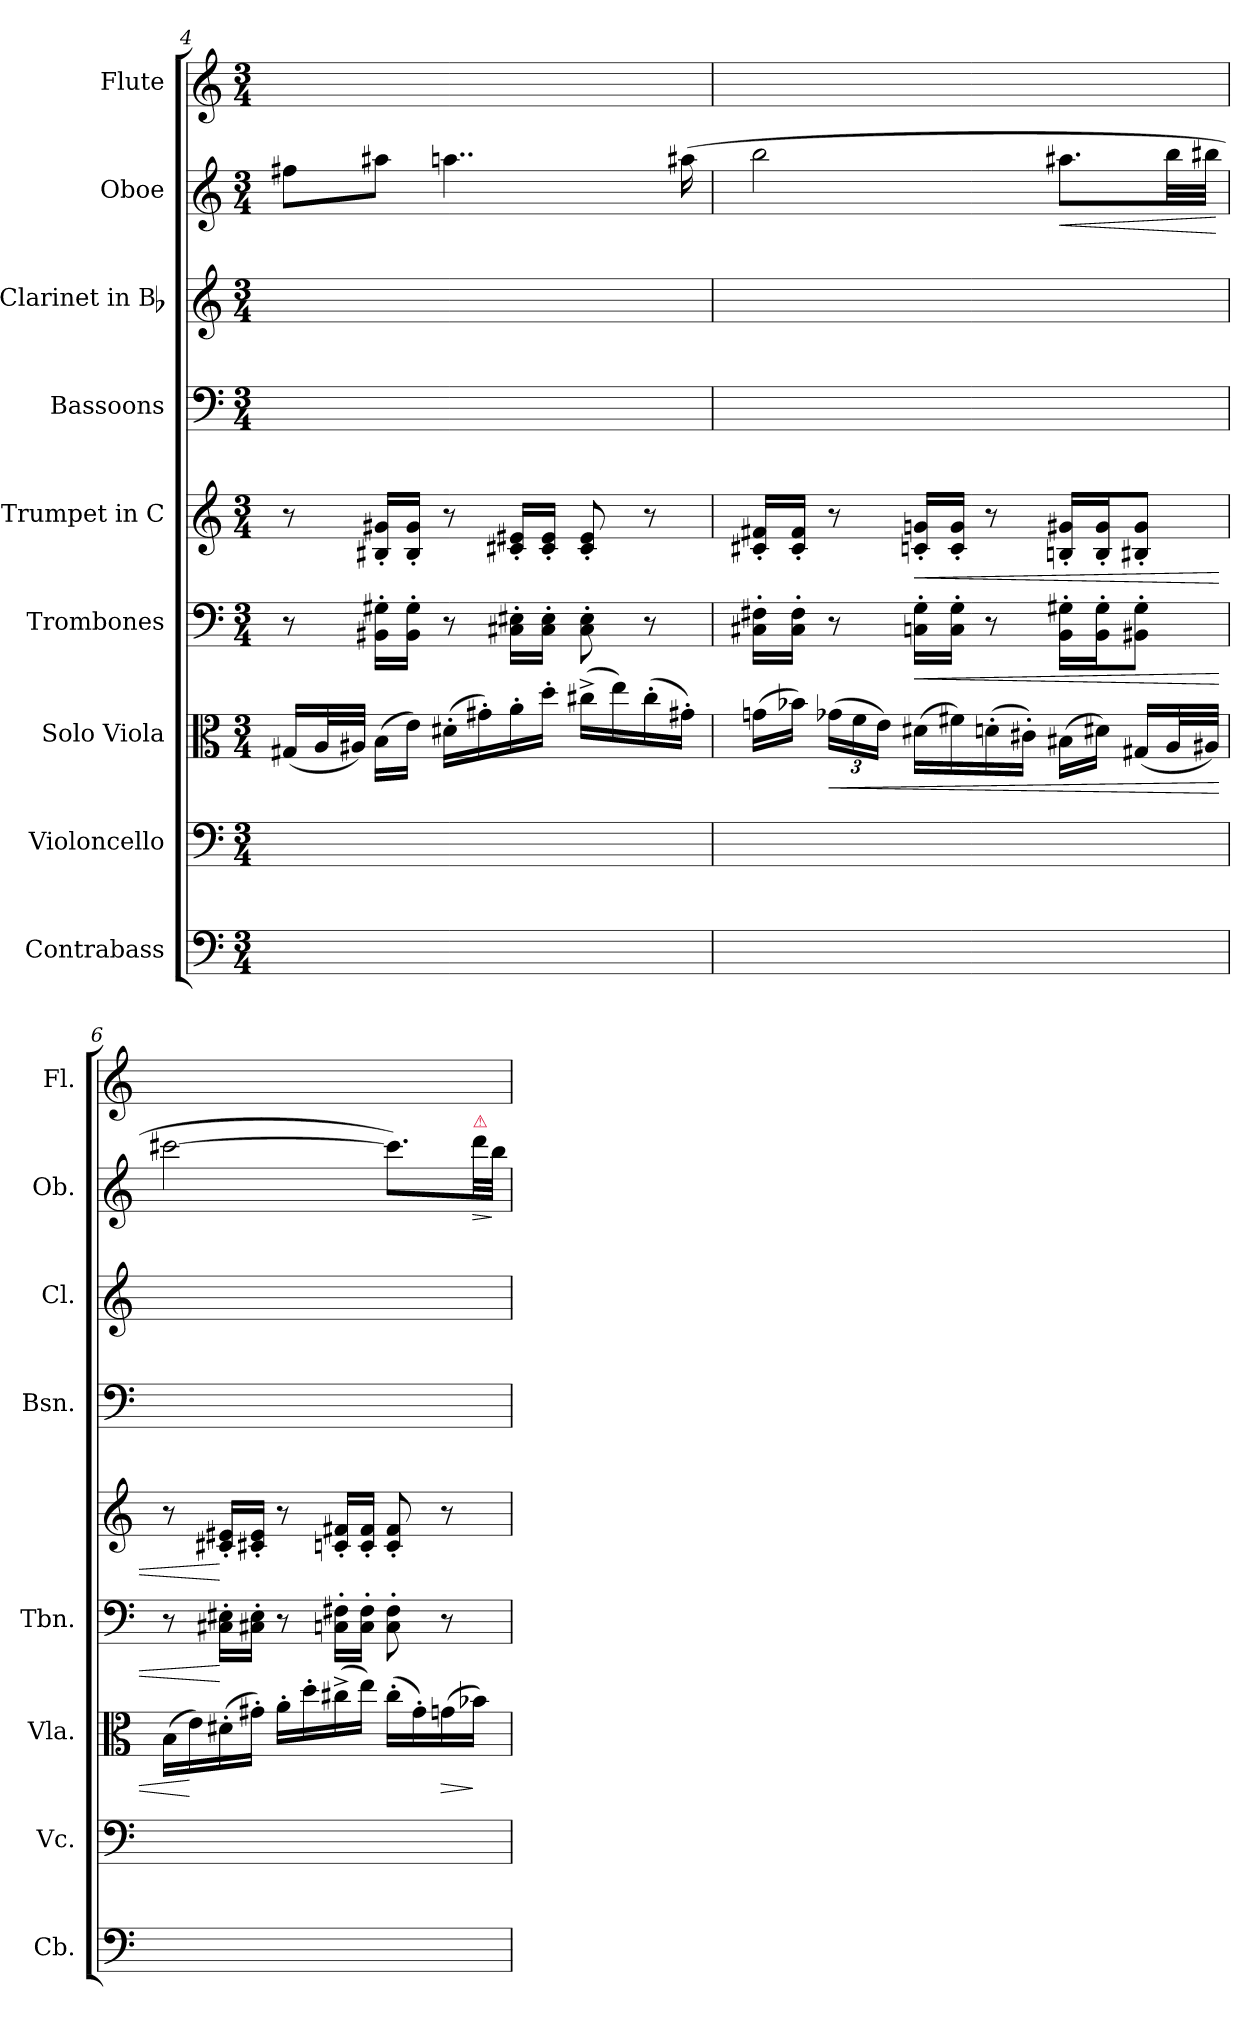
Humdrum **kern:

**kern	**kern	**kern	**dynam	**kern	**dynam	**kern	**dynam	**kern	**kern	**kern	**dynam	**kern
*part9	*part8	*part7	*part7	*part6	*part6	*part5	*part5	*part4	*part3	*part2	*part2	*part1
*staff9	*staff8	*staff7	*staff7	*staff6	*staff6	*staff5	*staff5	*staff4	*staff3	*staff2	*staff2	*staff1
*I"Contrabass	*I"Violoncello	*I"Solo Viola	*	*I"Trombones	*	*I"Trumpet in C	*	*I"Bassoons	*I"Clarinet in Bb	*I"Oboe	*	*I"Flute
*I'Cb.	*I'Vc.	*I'Vla.	*	*I'Tbn.	*	*	*	*I'Bsn.	*I'Cl.	*I'Ob.	*	*I'Fl.
*clefF4	*clefF4	*clefC3	*	*clefF4	*	*clefG2	*	*clefF4	*clefG2	*clefG2	*	*clefG2
*	*	*	*	*	*	*	*	*	*ITrd1c2	*	*	*
*k[]	*k[]	*k[]	*	*k[]	*	*k[]	*	*k[]	*k[b-e-]	*k[]	*	*k[]
*M3/4	*M3/4	*M3/4	*	*M3/4	*	*M3/4	*	*M3/4	*M3/4	*M3/4	*	*M3/4
=4	=4	=4	=4	=4	=4	=4	=4	=4	=4	=4	=4	=4
8ryy	8ryy	(16G#XLL	.	8r	.	8r	.	4%3ryy	4%3ryy	8ff#XL	.	4%3ryy
.	.	32AL	.	.	.	.	.	.	.	.	.	.
.	.	32A#XJJJ)	.	.	.	.	.	.	.	.	.	.
8ryy	8ryy	(16BLL	.	16BB#X' 16G#X'LL	.	16B#X' 16g#X'LL	.	.	.	8aa#XJ	.	.
.	.	16eJJ)	.	16BB#' 16G#'JJ	.	16B#' 16g#'JJ	.	.	.	.	.	.
8ryy	8ryy	(16d#X'LL	.	8r	.	8r	.	.	.	4..aan	.	.
.	.	16g#X')	.	.	.	.	.	.	.	.	.	.
8ryy	8ryy	16a'	.	16C#X' 16E#X'LL	.	16c#X' 16e#X'LL	.	.	.	.	.	.
.	.	16dd'JJ	.	16C#' 16E#'JJ	.	16c#' 16e#'JJ	.	.	.	.	.	.
8ryy	8ryy	(16cc#X^LL	.	8C#' 8E#'	.	8c#' 8e#'	.	.	.	.	.	.
.	.	16ee)	.	.	.	.	.	.	.	.	.	.
8ryy	8ryy	(16cc#'	.	8r	.	8r	.	.	.	.	.	.
.	.	16g#X'JJ)	.	.	.	.	.	.	.	(16aa#X	.	.
=5	=5	=5	=5	=5	=5	=5	=5	=5	=5	=5	=5	=5
8ryy	8ryy	(16gnLL	.	16C#X' 16F#X'LL	.	16c#X' 16f#X'LL	.	4%3ryy	4%3ryy	2bb	.	4%3ryy
.	.	16b-XJJ)	.	16C#' 16F#'JJ	.	16c#' 16f#'JJ	.	.	.	.	.	.
!	!	!	!LO:HP:b	!	!	!	!	!	!	!	!	!
8ryy	8ryy	(24g-XLL	<	8r	.	8r	.	.	.	.	.	.
.	.	24f	.	.	.	.	.	.	.	.	.	.
.	.	24eJJ)	.	.	.	.	.	.	.	.	.	.
!	!	!	!	!	!LO:HP:b	!	!LO:HP:b	!	!	!	!	!
8ryy	8ryy	(16d#XLL	.	16Cn' 16G'LL	<	16cn' 16gn'LL	<	.	.	.	.	.
.	.	16f#X)	.	16C' 16G'JJ	.	16c' 16g'JJ	.	.	.	.	.	.
8ryy	8ryy	(16dn'	.	8r	.	8r	.	.	.	.	.	.
.	.	16c#X'JJ)	.	.	.	.	.	.	.	.	.	.
!	!	!	!	!	!	!	!	!	!	!	!LO:HP:b	!
4ryy	4ryy	(16B#XLL	.	16BB' 16G#X'LL	.	16Bn' 16g#X'LL	.	.	.	8.aa#XL	<	.
.	.	16d#XJJ)	.	16BB' 16G#'J	.	16B' 16g#'J	.	.	.	.	.	.
.	.	(16G#XLL	.	8BB#X' 8G#'J	.	8B#X' 8g#'J	.	.	.	.	.	.
.	.	32AL	.	.	.	.	.	.	.	32bbLL	.	.
.	.	32A#XJJJ)	.	.	.	.	.	.	.	32bb#XJJJ	.	.
.	.	.	.	.	.	.	.	.	.	.	[	.
=6	=6	=6	=6	=6	=6	=6	=6	=6	=6	=6	=6	=6
8ryy	8ryy	(16BLL	.	8r	.	8r	.	4%3ryy	4%3ryy	[2ccc#X	.	4%3ryy
.	.	16e)	[	.	.	.	.	.	.	.	.	.
8ryy	8ryy	(16d#X'	.	16C#X' 16E#X'LL	[	16c#X' 16e#X'LL	[	.	.	.	.	.
.	.	16g#X'JJ)	.	16C#X' 16E#'JJ	.	16c#X' 16e#'JJ	.	.	.	.	.	.
8ryy	8ryy	16a'LL	.	8r	.	8r	.	.	.	.	.	.
.	.	16dd'	.	.	.	.	.	.	.	.	.	.
8ryy	8ryy	(16cc#X^	.	16Cn' 16F#X'LL	.	16cn' 16f#X'LL	.	.	.	.	.	.
.	.	16eeJJ)	.	16C' 16F#'JJ	.	16c' 16f#'JJ	.	.	.	.	.	.
8ryy	8ryy	(16cc#'LL	.	8C' 8F#'	.	8c' 8f#'	.	.	.	8.ccc#L])	.	.
.	.	16g#')	.	.	.	.	.	.	.	.	.	.
!	!	!	!LO:HP:b	!	!	!	!	!	!	!	!	!
8ryy	8ryy	(16gn	>	8r	.	8r	.	.	.	.	.	.
!	!	!	!	!	!	!	!	!	!	!LO:TX:a:color=crimson:t=⚠	!	!
!	!	!	!	!	!	!	!	!	!	!	!LO:HP:b	!
.	.	16b-XJJ)	]	.	.	.	.	.	.	32dddLL	>	.
.	.	.	.	.	.	.	.	.	.	32bbJJJ	]	.
=	=	=	=	=	=	=	=	=	=	=	=	=
*-	*-	*-	*-	*-	*-	*-	*-	*-	*-	*-	*-	*-
